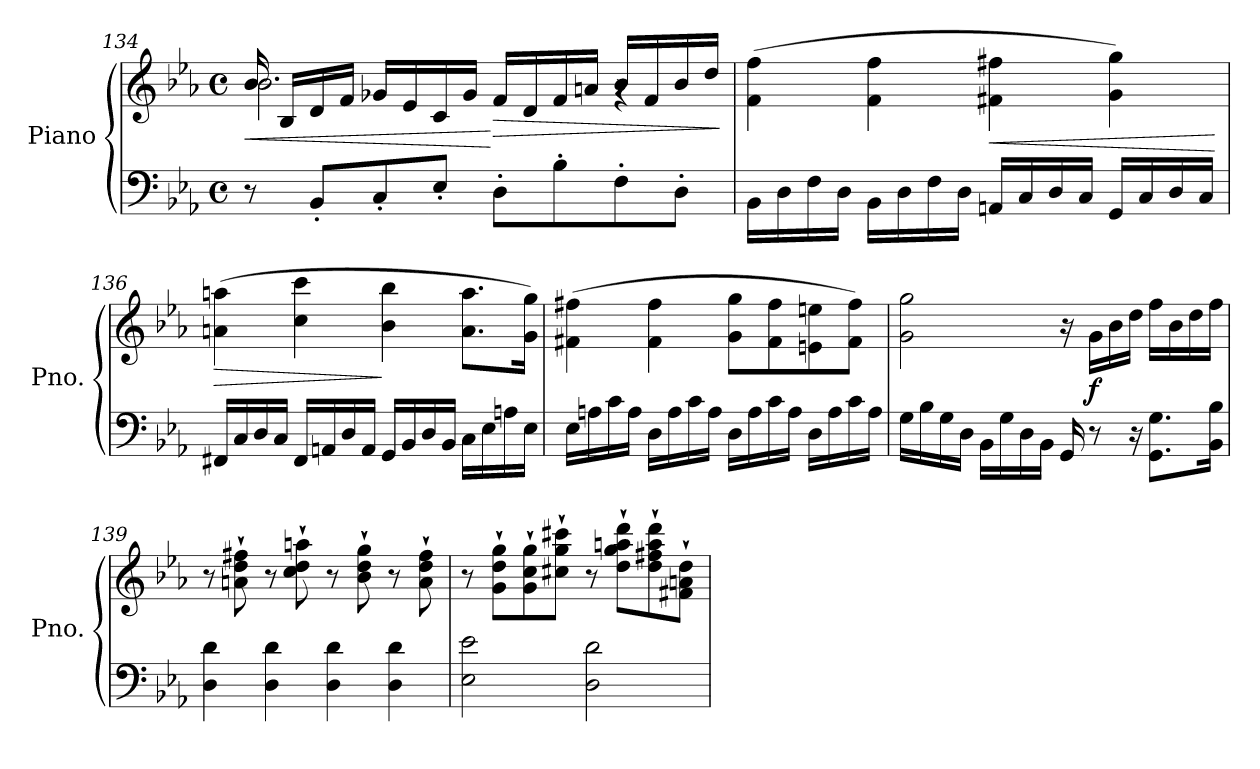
**kern	**kern	**dynam
*part1	*part1	*part1
*staff2	*staff1	*staff1/2
*I"Piano	*	*
*I'Pno.	*	*
*clefF4	*clefG2	*
*k[b-e-a-]	*k[b-e-a-]	*
*M4/4	*M4/4	*
*met(c)	*met(c)	*
=134	=134	=134
!	!LO:N:head=open	!LO:HP:b
*	*^	*
8r	16b-	2.b-\	<
.	16B-/LL	.	.
8BB-'/L	16d/	.	.
.	16f/JJ	.	.
8C'/	16g-X/LL	.	.
.	16e-/	.	.
8E-'/J	16c/	.	.
.	16g-/JJ	.	.
!	!	!	!LO:HP:n=1:b
8D'\L	16f/LL	.	[ >
.	16d/	.	.
8B-'\	16f/	.	.
.	16an/JJ	.	.
8F'\	16b-/LL	4rg	.
.	16f/	.	.
8D'\J	16b-/	.	.
.	16dd/JJ	.	.
*	*v	*v	*
.	.	]
!!LO:LB:g=z
=135	=135	=135
16BB-\LL	(4f\ 4ff\	.
16D\	.	.
16F\	.	.
16D\JJ	.	.
16BB-\LL	4f\ 4ff\	.
16D\	.	.
16F\	.	.
16D\JJ	.	.
!	!	!LO:HP:b
16AAn/LL	4f#X\ 4ff#X\	<
16C/	.	.
16D/	.	.
16C/JJ	.	.
16GG/LL	4g\ 4gg\)	.
16C/	.	.
16D/	.	.
16C/JJ	.	.
.	.	[
=136	=136	=136
!	!	!LO:HP:b
16FF#X/LL	(4an\ 4aan\	>
16C/	.	.
16D/	.	.
16C/JJ	.	.
16FF#/LL	4cc\ 4ccc\	.
16AAn/	.	.
16D/	.	.
16AA/JJ	.	.
16GG/LL	4b-\ 4bb-\	]
16BB-/	.	.
16D/	.	.
16BB-/JJ	.	.
16C\LL	8.a\ 8.aa\L	.
16E-\	.	.
16An\	.	.
16E-\JJ	16g\ 16gg\Jk)	.
!!LO:LB:g=z
=137	=137	=137
16E-\LL	(4f#X\ 4ff#X\	.
16An\	.	.
16c\	.	.
16A\JJ	.	.
16D\LL	4f#\ 4ff#\	.
16A\	.	.
16c\	.	.
16A\JJ	.	.
16D\LL	8g\ 8gg\L	.
16A\	.	.
16c\	8f#\ 8ff#\	.
16A\JJ	.	.
16D\LL	8en\ 8een\	.
16A\	.	.
16c\	8f#\ 8ff#\J)	.
16A\JJ	.	.
=138	=138	=138
16G\LL	2g\ 2gg\	.
16B-\	.	.
16G\	.	.
16D\JJ	.	.
16BB-\LL	.	.
16G\	.	.
16D\	.	.
16BB-\JJ	.	.
16GG/	16r	.
!	!	!LO:DY:b
8r	16g\LL	f
.	16b-\	.
16r	16dd\JJ	.
8.GG\ 8.G\L	16ff\LL	.
.	16b-\	.
.	16dd\	.
16BB-\ 16B-\Jk	16ff\JJ	.
=139	=139	=139
4D\ 4d\	8r	.
.	8an\` 8dd\` 8ff#X\`	.
4D\ 4d\	8r	.
.	8cc\` 8dd\` 8aan\`	.
4D\ 4d\	8r	.
.	8b-\` 8dd\` 8gg\`	.
4D\ 4d\	8r	.
.	8a\` 8dd\` 8ff#\`	.
!!LO:LB:g=z
=140	=140	=140
2E-\ 2e-\	8r	.
.	8g\` 8dd\` 8gg\`L	.
.	8g\` 8cc\` 8gg\`	.
.	8cc#X\` 8gg\` 8ccc#X\`J	.
2D\ 2d\	8r	.
.	8dd\` 8gg\` 8aan\` 8ddd\`L	.
.	8dd\` 8ff#X\` 8aa\` 8ddd\`	.
.	8f#X\` 8an\` 8dd\`J	.
=	=	=
*-	*-	*-
